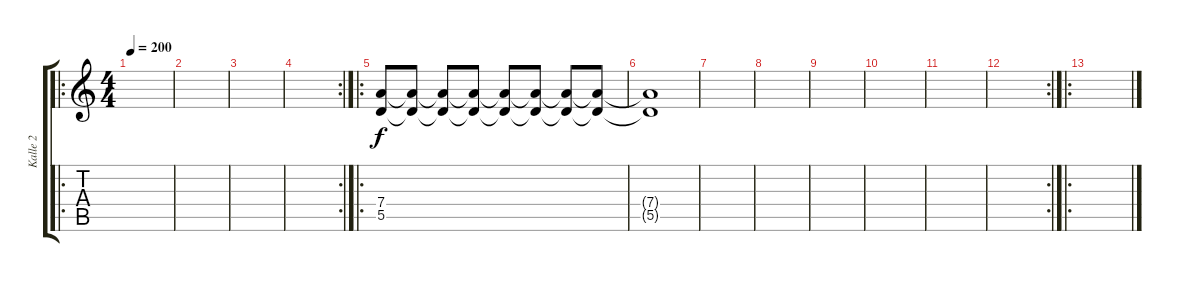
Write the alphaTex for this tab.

\track ("Kalle 2" "Kalle 2") {instrument distortionguitar}
\staff {score tabs}
\tuning (E4 B3 G3 D3 A2 E2) {hide}
\ro
\ts (4 4)
\tempo 200
\clef g2
\ks c
|
|
|
\rc 2
|
\ro
(7.4 5.5).8{volume 16} (7.4{t} 5.5{t}).8 (7.4{t} 5.5{t}).8 (7.4{t} 5.5{t}).8 (7.4{t} 5.5{t}).8 (7.4{t} 5.5{t}).8 (7.4{t} 5.5{t}).8 (7.4{t} 5.5{t}).8 |
(7.4{t} 5.5{t}).1 |
|
|
|
|
|
\rc 2
|
\ro
